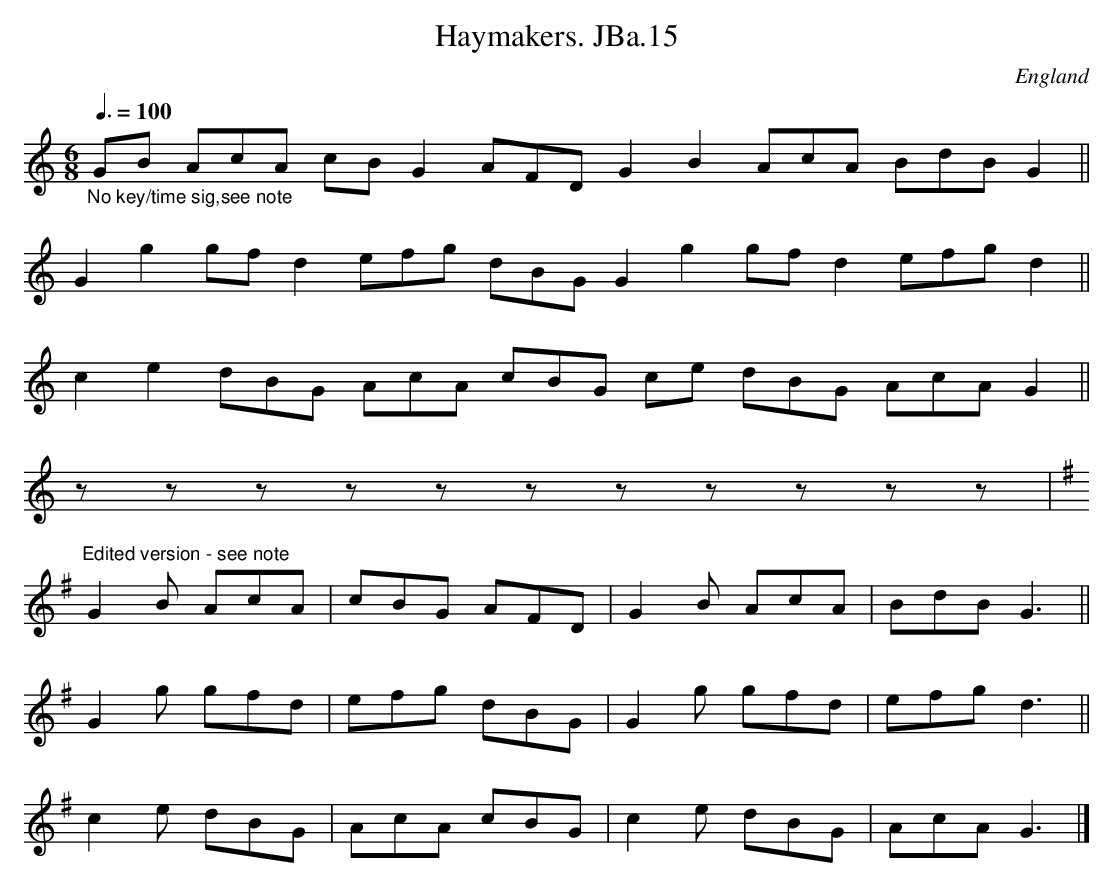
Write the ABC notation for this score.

X:1
T:Haymakers. JBa.15
L:1/8
M:6/8
O:England
Q:3/8=100
K:C major
"_No key/time sig,see note"GB AcA cB G2 AFD G2B2 AcA BdB G2 ||!
G2g2 gf d2 efg dBG G2g2 gf d2 efg d2 ||!
c2e2 dBG AcA cBG ce dBG AcA G2 ||!
zzzzzzzzzzz|!
K:G major
"^Edited version - see note"
G2B AcA |  cBG AFD|  G2B AcA |  BdB G3 ||!
G2g gfd | efg dBG  |G2g gfd | efg d3 ||!
c2e dBG |  AcA cBG |  c2e dBG |  AcA G3 |]
